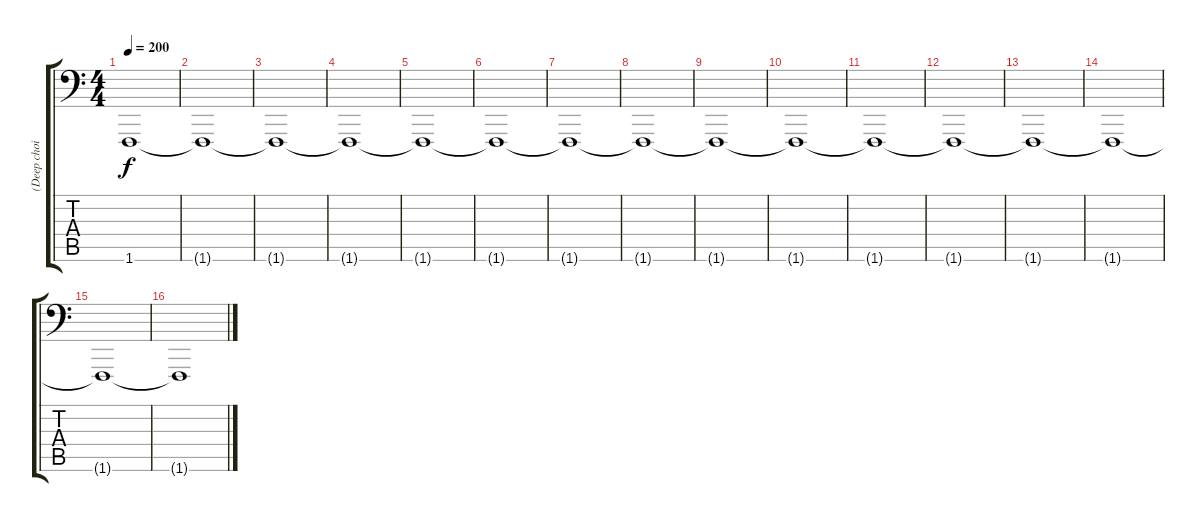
\track ("(Deep choir stereo effect)" "(Deep choi") {instrument choiraahs}
\staff {score tabs}
\tuning (E4 B3 G3 D3 A2 E1) {hide}
\ts (4 4)
\tempo 200
\clef f4
\ks c
1.6{t}.1{dy f} |
1.6{t}.1 |
1.6{t}.1 |
1.6{t}.1 |
1.6{t}.1 |
1.6{t}.1 |
1.6{t}.1 |
1.6{t}.1 |
1.6{t}.1 |
1.6{t}.1 |
1.6{t}.1 |
1.6{t}.1 |
1.6{t}.1 |
1.6{t}.1 |
1.6{t}.1 |
1.6{t}.1
